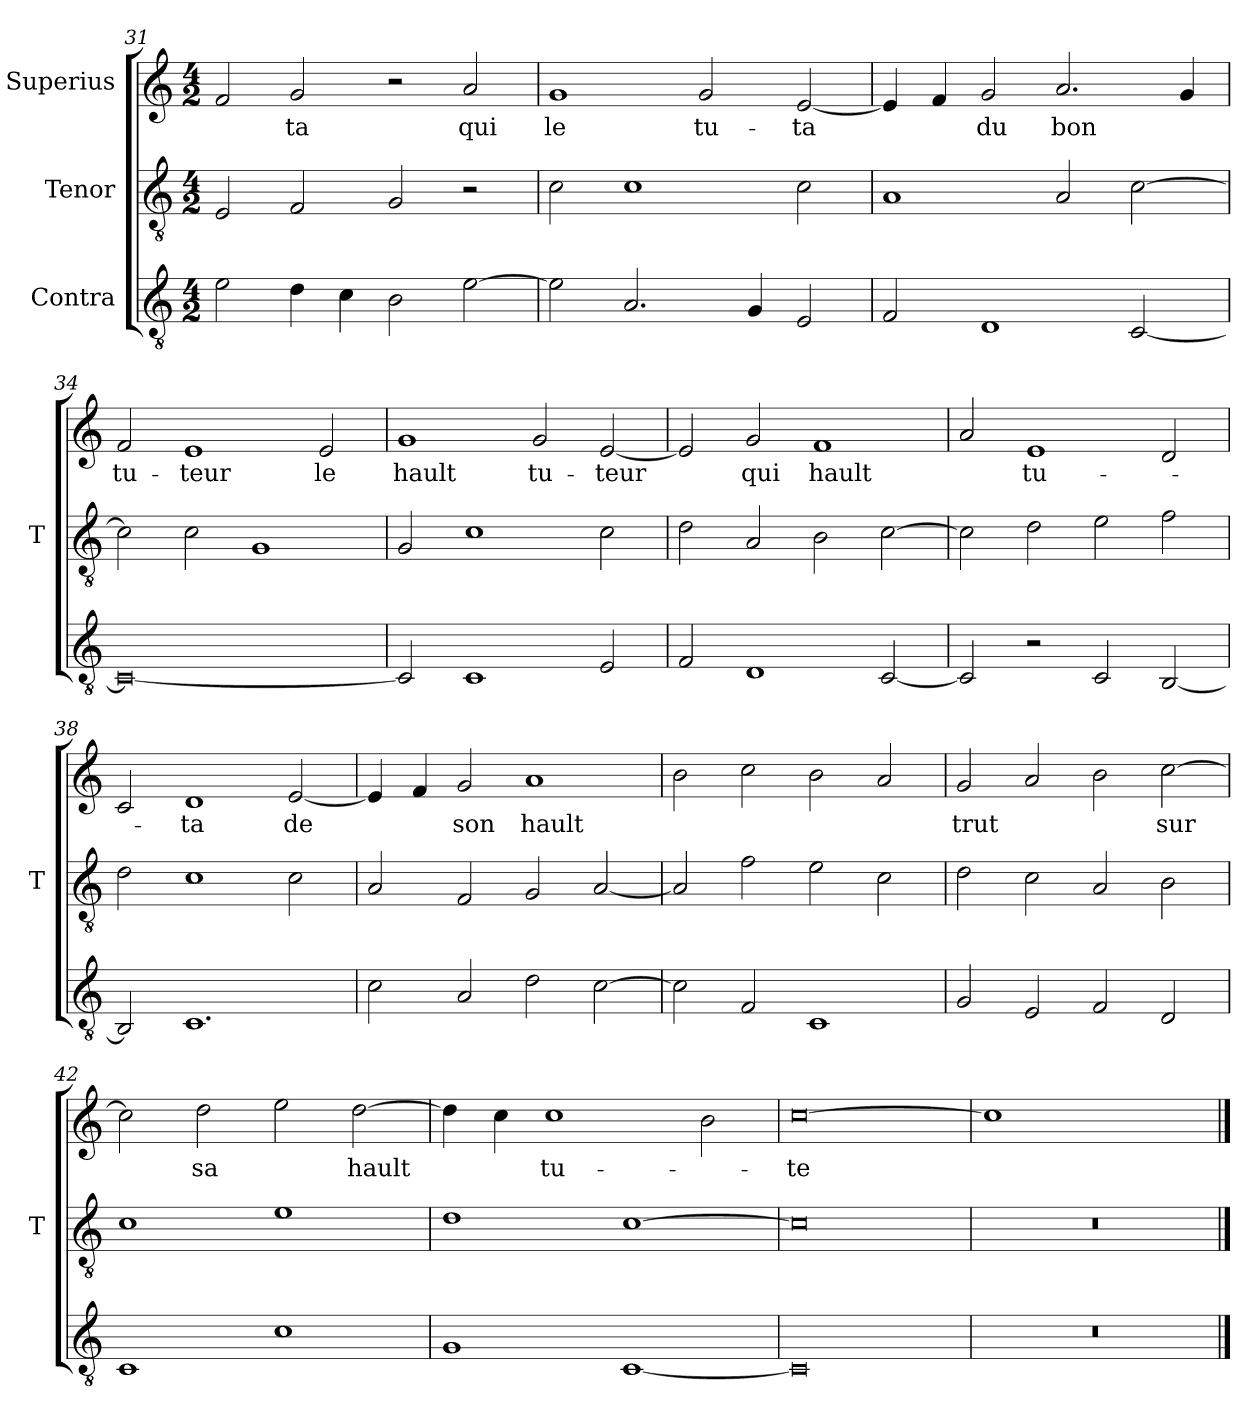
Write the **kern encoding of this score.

**kern	**kern	**kern	**text
*part3	*part2	*part1	*part1
*staff3	*staff2	*staff1	*staff1
*I"Contra	*I"Tenor	*I"Superius	*
*	*I'T	*	*
*clefGv2	*clefGv2	*clefG2	*
*M4/2	*M4/2	*M4/2	*
=31	=31	=31	=31
2e	2E	2f	.
4d	2F	2g	-ta
4c	.	.	.
2B	2G	2r	.
[2e	2r	2a	-qui
=32	=32	=32	=32
2e]	2c	1g	-le
2.A	1c	.	.
.	.	2g	tu-
4G	.	.	.
2E	2c	[2e	-ta
=33	=33	=33	=33
2F	1A	4e]	.
.	.	4f	.
1D	.	2g	-du
.	2A	2.a	-bon
[2C	[2c	.	.
.	.	4g	.
=34	=34	=34	=34
0C_	2c]	2f	tu-
.	2c	1e	-teur
.	1G	.	.
.	.	2e	-le
=35	=35	=35	=35
2C]	2G	1g	-hault
1C	1c	.	.
.	.	2g	tu-
2E	2c	[2e	-teur
=36	=36	=36	=36
2F	2d	2e]	.
1D	2A	2g	-qui
.	2B	1f	-hault
[2C	[2c	.	.
=37	=37	=37	=37
2C]	2c]	2a	.
2r	2d	1e	tu-
2C	2e	.	.
[2BB	2f	2d	.
=38	=38	=38	=38
2BB]	2d	2c	.
1.C	1c	1d	-ta
.	2c	[2e	-de
=39	=39	=39	=39
2c	2A	4e]	.
.	.	4f	.
2A	2F	2g	-son
2d	2G	1a	-hault
[2c	[2A	.	.
=40	=40	=40	=40
2c]	2A]	2b	.
2F	2f	2cc	.
1C	2e	2b	.
.	2c	2a	.
=41	=41	=41	=41
2G	2d	2g	-trut
2E	2c	2a	.
2F	2A	2b	.
2D	2B	[2cc	-sur
=42	=42	=42	=42
1C	1c	2cc]	.
.	.	2dd	-sa
1c	1e	2ee	.
.	.	[2dd	-hault
=43	=43	=43	=43
1G	1d	4dd]	.
.	.	4cc	.
.	.	1cc	tu-
[1C	[1c	.	.
.	.	2b	.
=44	=44	=44	=44
0C]	0c]	[0cc	-te
=45	=45	=45	=45
0r	0r	1cc]	.
.	.	1ryy	.
==	==	==	==
*-	*-	*-	*-
